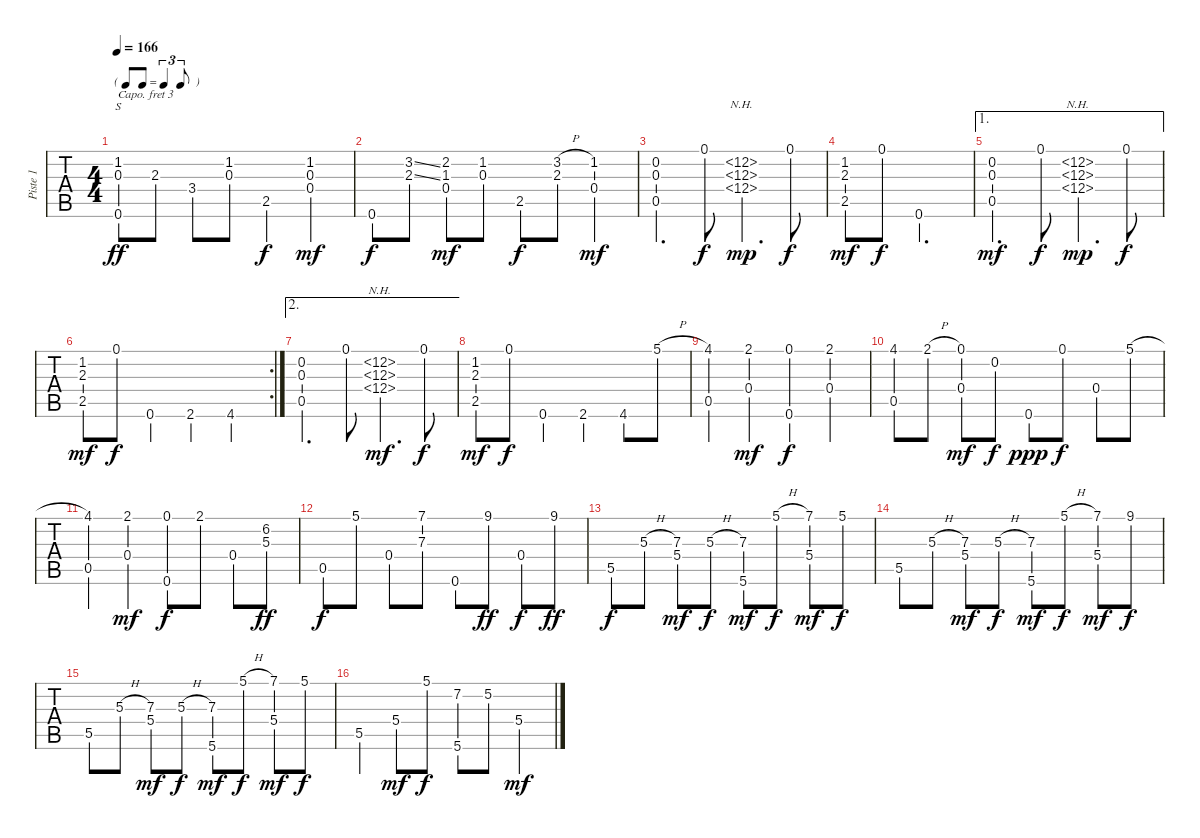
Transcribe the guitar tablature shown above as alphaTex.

\track ("Piste 1" "Piste 1") {instrument acousticguitarnylon}
\staff {tabs}
\capo 3
\tuning (D4 B3 E3 D3 G2 D2) {hide}
\ts (4 4)
\tf triplet8th
\tempo 166
\clef g2
\ks c
(1.2 0.3 0.6).8{s dy ff beam Up} 2.3.8 3.4.8{beam Up} (1.2 0.3).8{beam split} 2.5.4{dy f beam Up beam split} (1.2 0.3 0.4).4{dy mf beam Up} |
0.6.8{dy f beam Up} (3.2{ss} 2.3{ss}).8 (2.2 1.3 0.4).8{dy mf} (1.2 0.3).8 2.5.8{dy f} (3.2{h} 2.3).8{beam split} (1.2 0.4).4{dy mf beam Up} |
\ks bb
(0.2 0.3 0.5).4{d beam split} 0.1.8{dy f} (12.2{nh} 12.3{nh} 12.4{nh}).4{d dy mp beam split} 0.1.8{dy f} |
\ks c
(1.2 2.3 2.5).8{dy mf} 0.1.8{dy f} 0.6.2{d} |
\ae 1
(0.2 0.3 0.5).4{d dy mf beam split} 0.1.8{dy f} (12.2{nh} 12.3{nh} 12.4{nh}).4{d dy mp beam split} 0.1.8{dy f} |
\rc 2
(1.2 2.3 2.5).8{dy mf} 0.1.8{dy f} 0.6.4 2.6.4 4.6.4 |
\ae 2
(0.2 0.3 0.5).4{d beam split} 0.1.8 (12.2{nh} 12.3{nh} 12.4{nh}).4{d dy mf beam split} 0.1.8{dy f} |
(1.2 2.3 2.5).8{dy mf beam Up} 0.1.8{dy f} 0.6.4 2.6.4 4.6.8 5.1{h}.8 |
(4.1 0.5).4{beam split} (2.1{st} 0.4{st}).4{dy mf beam Up beam split} (0.1{st} 0.6).4{dy f beam Up beam split} (2.1 0.4).4{beam Up} |
(4.1 0.5).8 2.1{h}.8 (0.1 0.4).8{dy mf beam Up} 0.2.8{dy f beam split} 0.6.8{dy ppp} 0.1.8{dy f} 0.4.8 5.1{h}.8 |
(4.1 0.5).4{beam split} (2.1 0.4).4{dy mf beam Up} (0.1 0.6).8{dy f beam Up} 2.1.8 0.4.8{beam Up} (6.2 5.3).8{dy ff} |
0.5.8{dy f} 5.1.8 0.4.8 (7.1 7.3).8 0.6.8 9.1.8{dy ff} 0.4.8{dy f} 9.1.8{dy ff} |
5.5.8{dy f beam Up} 5.3{h}.8 (7.3 5.4).8{dy mf} 5.3{h}.8{dy f} (7.3 5.6).8{dy mf} 5.1{h}.8{dy f} (7.1 5.4).8{dy mf} 5.1.8{dy f} |
5.5.8{beam Up} 5.3{h}.8 (7.3 5.4).8{dy mf} 5.3{h}.8{dy f} (7.3 5.6).8{dy mf} 5.1{h}.8{dy f} (7.1 5.4).8{dy mf} 9.1.8{dy f} |
5.5.8 5.3{h}.8 (7.3 5.4).8{dy mf} 5.3{h}.8{dy f} (7.3 5.6).8{dy mf} 5.1{h}.8{dy f} (7.1 5.4).8{dy mf} 5.1.8{dy f} |
5.5.4 5.4.8{dy mf} 5.1.8{dy f} (7.2 5.6).8 5.2.8 5.4.4{dy mf}
